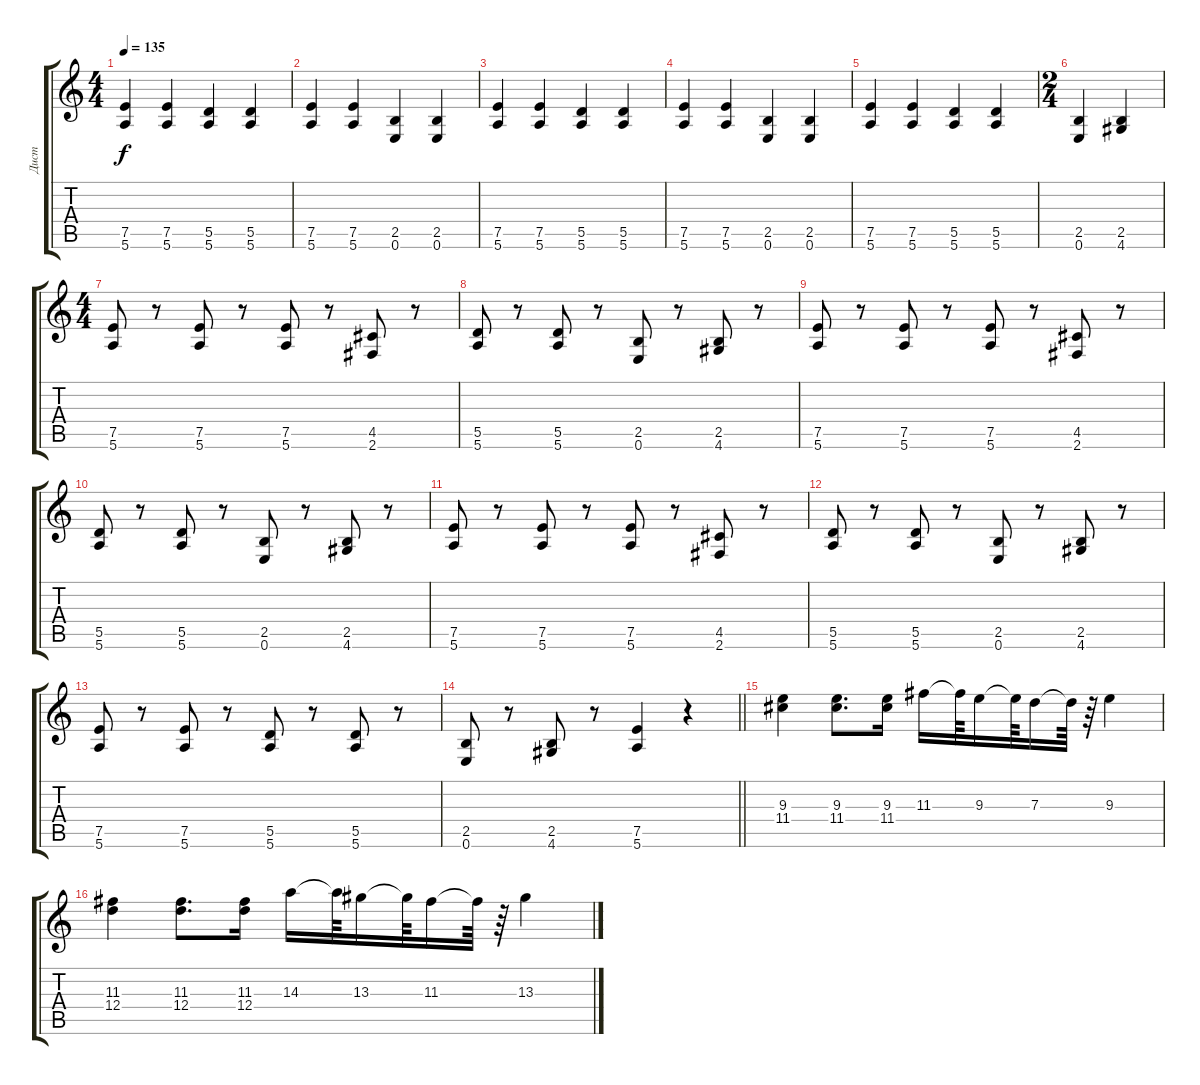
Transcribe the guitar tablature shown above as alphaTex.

\track ("Дист" "Дист") {instrument distortionguitar}
\staff {score tabs}
\tuning (E4 B3 G3 D3 A2 E2) {hide}
\ts (4 4)
\tempo 135
\clef g2
\ks c
(7.5 5.6).4{dy f} (7.5 5.6).4 (5.5 5.6).4 (5.5 5.6).4 |
(7.5 5.6).4 (7.5 5.6).4 (2.5 0.6).4 (2.5 0.6).4 |
(7.5 5.6).4 (7.5 5.6).4 (5.5 5.6).4 (5.5 5.6).4 |
(7.5 5.6).4 (7.5 5.6).4 (2.5 0.6).4 (2.5 0.6).4 |
(7.5 5.6).4 (7.5 5.6).4 (5.5 5.6).4 (5.5 5.6).4 |
\ts (2 4)
(2.5 0.6).4 (2.5 4.6).4 |
\ts (4 4)
(7.5 5.6).8 r.8 (7.5 5.6).8 r.8 (7.5 5.6).8 r.8 (4.5 2.6).8 r.8 |
(5.5 5.6).8 r.8 (5.5 5.6).8 r.8 (2.5 0.6).8 r.8 (2.5 4.6).8 r.8 |
(7.5 5.6).8 r.8 (7.5 5.6).8 r.8 (7.5 5.6).8 r.8 (4.5 2.6).8 r.8 |
(5.5 5.6).8 r.8 (5.5 5.6).8 r.8 (2.5 0.6).8 r.8 (2.5 4.6).8 r.8 |
(7.5 5.6).8 r.8 (7.5 5.6).8 r.8 (7.5 5.6).8 r.8 (4.5 2.6).8 r.8 |
(5.5 5.6).8 r.8 (5.5 5.6).8 r.8 (2.5 0.6).8 r.8 (2.5 4.6).8 r.8 |
(7.5 5.6).8 r.8 (7.5 5.6).8 r.8 (5.5 5.6).8 r.8 (5.5 5.6).8 r.8 |
\barLineRight lightlight
(2.5 0.6).8 r.8 (2.5 4.6).8 r.8 (7.5 5.6).4 r.4 |
(9.3 11.4).4 (9.3 11.4).8{d} (9.3 11.4).16 11.3.16 11.3{t}.64 9.3.16 9.3{t}.64 7.3.16 7.3{t}.64 r.64 9.3.4 |
(11.3 12.4).4 (11.3 12.4).8{d} (11.3 12.4).16 14.3.16 14.3{t}.64 13.3.16 13.3{t}.64 11.3.16 11.3{t}.64 r.64 13.3.4
